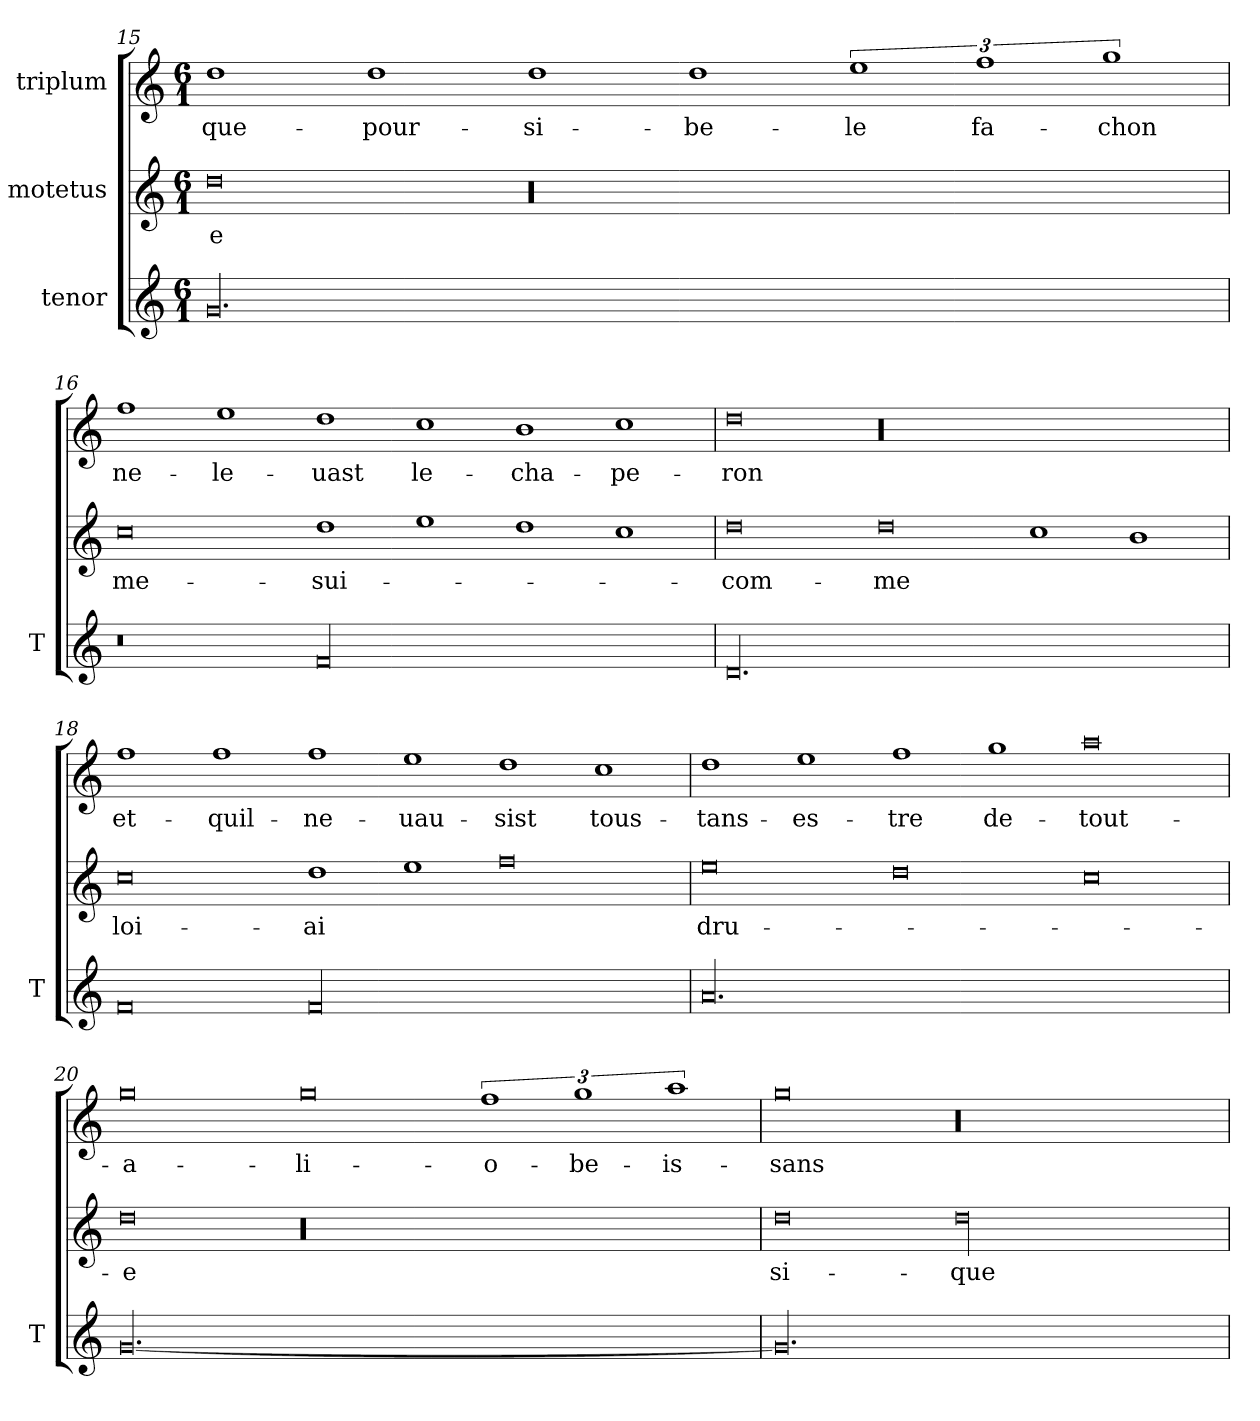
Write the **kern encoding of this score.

**kern	**kern	**text	**kern	**text
*part3	*part2	*part2	*part1	*part1
*staff3	*staff2	*staff2	*staff1	*staff1
*I"tenor	*I"motetus	*	*I"triplum	*
*I'T	*	*	*	*
*clefG2	*clefG2	*	*clefG2	*
*k[]	*k[]	*	*k[]	*
*C:	*C:	*	*C:	*
*M6/1	*M6/1	*	*M6/1	*
=15	=15	=15	=15	=15
00.g/	0dd\	-e	1dd\	que-
.	.	.	1dd\	pour-
.	00r	.	1dd\	si-
.	.	.	1dd\	be-
.	.	.	3%2ee\	-le
.	.	.	3%2ff\	fa-
.	.	.	3%2gg\	-chon
=16	=16	=16	=16	=16
0r	0cc\	me-	1ff\	ne-
.	.	.	1ee\	le-
00f/	1dd\	sui-	1dd\	-uast
.	1ee\	.	1cc\	le-
.	1dd\	.	1b\	cha-
.	1cc\	.	1cc\	-pe-
=17	=17	=17	=17	=17
00.d/	0dd\	com-	0dd\	-ron
.	0dd\	-me	00r	.
.	1cc\	.	.	.
.	1b\	.	.	.
=18	=18	=18	=18	=18
0f/	0cc\	loi-	1ff\	et-
.	.	.	1ff\	quil-
00f/	1dd\	-ai	1ff\	ne-
.	1ee\	.	1ee\	uau-
.	0ff\	.	1dd\	-sist
.	.	.	1cc\	tous-
=19	=19	=19	=19	=19
00.a/	0ee\	dru-	1dd\	tans-
.	.	.	1ee\	es-
.	0dd\	.	1ff\	-tre
.	.	.	1gg\	de-
.	0cc\	.	0aa\	tout-
=20	=20	=20	=20	=20
[00.g/	0dd\	-e	0gg\	a-
.	00r	.	0gg\	li-
.	.	.	3%2ff\	o-
.	.	.	3%2gg\	-be-
.	.	.	3%2aa\	-is-
=21	=21	=21	=21	=21
00.g/]	0dd\	si-	0gg\	-sans
.	00dd\	que-	00r	.
=	=	=	=	=
*-	*-	*-	*-	*-
